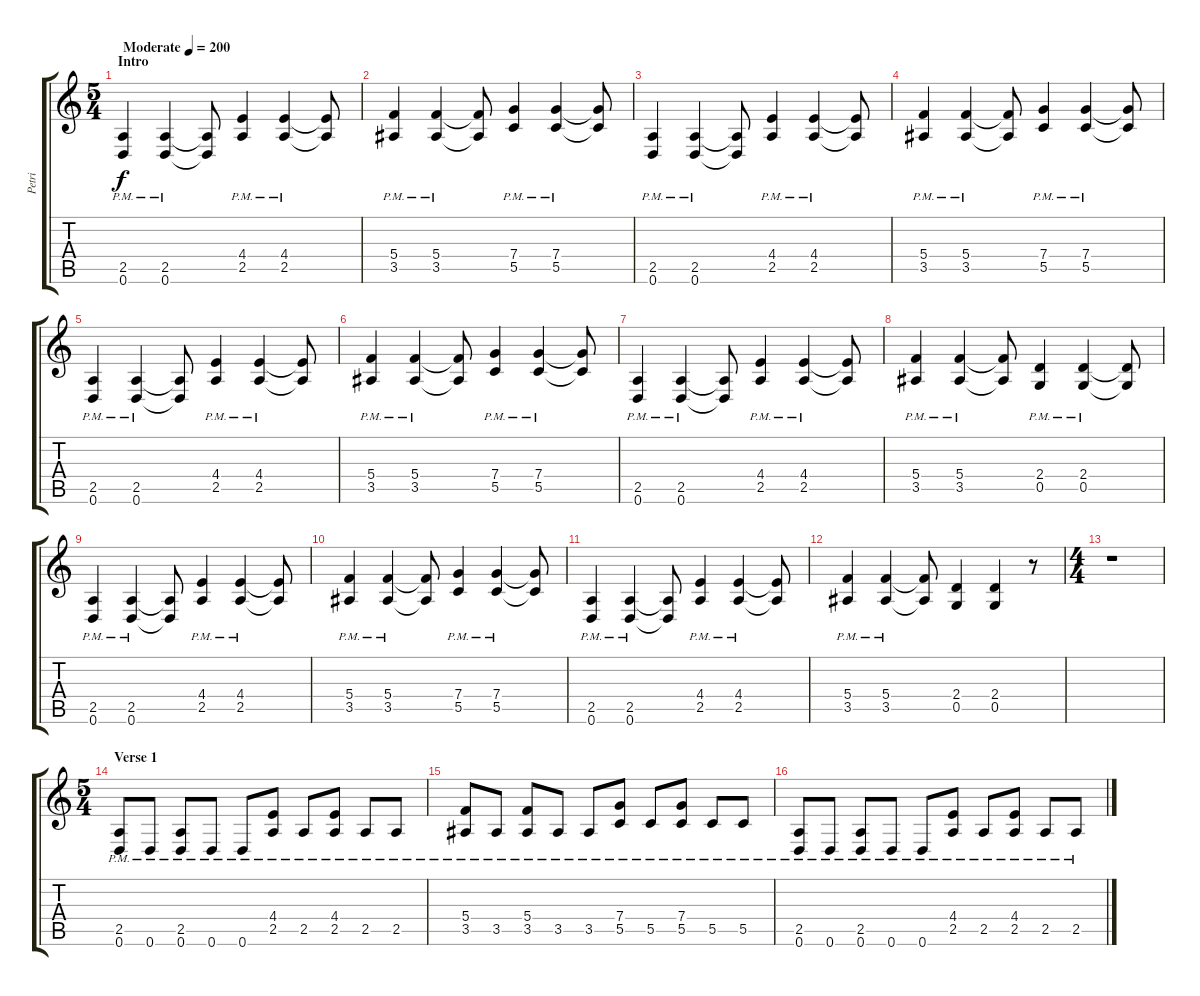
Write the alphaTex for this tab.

\track ("Petri" "Petri") {instrument distortionguitar}
\staff {score tabs}
\tuning (D4 A3 F3 C3 G2 D2) {hide}
\ts (5 4)
\section ("" "Intro")
\tempo (200 "Moderate")
\clef g2
\ks c
(2.5{pm} 0.6{pm}).4{dy f instrument distortionguitar} (2.5{pm} 0.6{pm}).4 (2.5{t} 0.6{t}).8 (4.4{pm} 2.5{pm}).4 (4.4{pm} 2.5{pm}).4 (4.4{t} 2.5{t}).8 |
(5.4{pm} 3.5{pm}).4 (5.4{pm} 3.5{pm}).4 (5.4{t} 3.5{t}).8 (7.4{pm} 5.5{pm}).4 (7.4{pm} 5.5{pm}).4 (7.4{t} 5.5{t}).8 |
(2.5{pm} 0.6{pm}).4 (2.5{pm} 0.6{pm}).4 (2.5{t} 0.6{t}).8 (4.4{pm} 2.5{pm}).4 (4.4{pm} 2.5{pm}).4 (4.4{t} 2.5{t}).8 |
(5.4{pm} 3.5{pm}).4 (5.4{pm} 3.5{pm}).4 (5.4{t} 3.5{t}).8 (7.4{pm} 5.5{pm}).4 (7.4{pm} 5.5{pm}).4 (7.4{t} 5.5{t}).8 |
(2.5{pm} 0.6{pm}).4 (2.5{pm} 0.6{pm}).4 (2.5{t} 0.6{t}).8 (4.4{pm} 2.5{pm}).4 (4.4{pm} 2.5{pm}).4 (4.4{t} 2.5{t}).8 |
(5.4{pm} 3.5{pm}).4 (5.4{pm} 3.5{pm}).4 (5.4{t} 3.5{t}).8 (7.4{pm} 5.5{pm}).4 (7.4{pm} 5.5{pm}).4 (7.4{t} 5.5{t}).8 |
(2.5{pm} 0.6{pm}).4 (2.5{pm} 0.6{pm}).4 (2.5{t} 0.6{t}).8 (4.4{pm} 2.5{pm}).4 (4.4{pm} 2.5{pm}).4 (4.4{t} 2.5{t}).8 |
(5.4{pm} 3.5{pm}).4 (5.4{pm} 3.5{pm}).4 (5.4{t} 3.5{t}).8 (2.4{pm} 0.5{pm}).4 (2.4{pm} 0.5{pm}).4 (2.4{t} 0.5{t}).8 |
(2.5{pm} 0.6{pm}).4 (2.5{pm} 0.6{pm}).4 (2.5{t} 0.6{t}).8 (4.4{pm} 2.5{pm}).4 (4.4{pm} 2.5{pm}).4 (4.4{t} 2.5{t}).8 |
(5.4{pm} 3.5{pm}).4 (5.4{pm} 3.5{pm}).4 (5.4{t} 3.5{t}).8 (7.4{pm} 5.5{pm}).4 (7.4{pm} 5.5{pm}).4 (7.4{t} 5.5{t}).8 |
(2.5{pm} 0.6{pm}).4 (2.5{pm} 0.6{pm}).4 (2.5{t} 0.6{t}).8 (4.4{pm} 2.5{pm}).4 (4.4{pm} 2.5{pm}).4 (4.4{t} 2.5{t}).8 |
(5.4{pm} 3.5{pm}).4 (5.4{pm} 3.5{pm}).4 (5.4{t} 3.5{t}).8 (2.4 0.5).4 (2.4 0.5).4 r.8 |
\ts (4 4)
r.1 |
\ts (5 4)
\section ("" "Verse 1")
(2.5{pm} 0.6{pm}).8 0.6{pm}.8 (2.5{pm} 0.6{pm}).8 0.6{pm}.8 0.6{pm}.8 (4.4{pm} 2.5{pm}).8 2.5{pm}.8 (4.4{pm} 2.5{pm}).8 2.5{pm}.8 2.5{pm}.8 |
(5.4{pm} 3.5{pm}).8 3.5{pm}.8 (5.4{pm} 3.5{pm}).8 3.5{pm}.8 3.5{pm}.8 (7.4{pm} 5.5{pm}).8 5.5{pm}.8 (7.4{pm} 5.5{pm}).8 5.5{pm}.8 5.5{pm}.8 |
(2.5{pm} 0.6{pm}).8 0.6{pm}.8 (2.5{pm} 0.6{pm}).8 0.6{pm}.8 0.6{pm}.8 (4.4{pm} 2.5{pm}).8 2.5{pm}.8 (4.4{pm} 2.5{pm}).8 2.5{pm}.8 2.5{pm}.8
